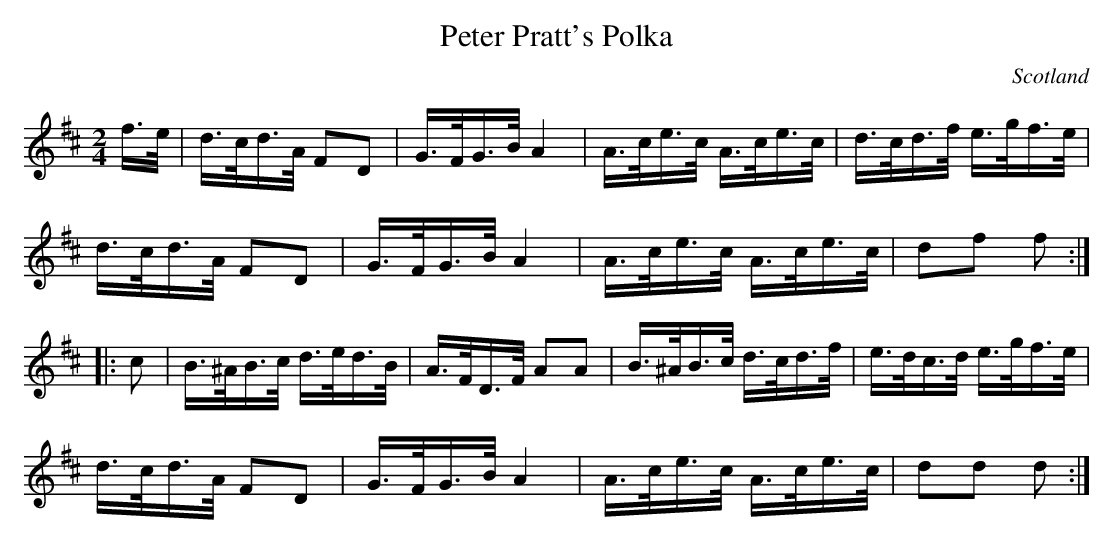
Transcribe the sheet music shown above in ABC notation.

X:1
T:Peter Pratt's Polka
M:2/4
O:Scotland
K:D major
f>e |\
d>cd>A F2D2   | G>FG>B A4     | \
A>ce>c A>ce>c | d>cd>f e>gf>e |
d>cd>A F2D2   | G>FG>B A4     | \
A>ce>c A>ce>c | d2f2 f2      ::
c2 |\
B>^AB>c d>ed>B | A>FD>F A2A2   | \
B>^AB>c d>cd>f | e>dc>d e>gf>e |
d>cd>A F2D2    | G>FG>B A4     | \
A>ce>c A>ce>c | d2d2 d2 :|
